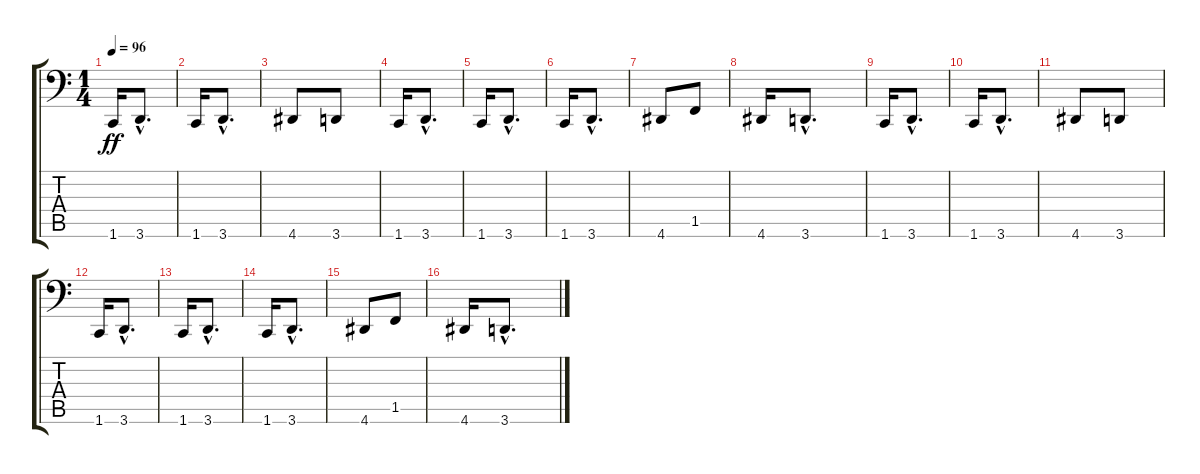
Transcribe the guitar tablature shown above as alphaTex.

\track "" {instrument synthbass2}
\staff {score tabs}
\tuning (C3 G2 D2 A1 E1 B0) {hide}
\ts (1 4)
\tempo 96
\clef f4
\ks c
1.6.16{dy ff} 3.6{hac}.8{d} |
1.6.16 3.6{hac}.8{d} |
4.6.8 3.6.8 |
1.6.16 3.6{hac}.8{d} |
1.6.16 3.6{hac}.8{d} |
1.6.16 3.6{hac}.8{d} |
4.6.8 1.5.8 |
4.6.16 3.6{hac}.8{d} |
1.6.16 3.6{hac}.8{d} |
1.6.16 3.6{hac}.8{d} |
4.6.8 3.6.8 |
1.6.16 3.6{hac}.8{d} |
1.6.16 3.6{hac}.8{d} |
1.6.16 3.6{hac}.8{d} |
4.6.8 1.5.8 |
4.6.16 3.6{hac}.8{d}
